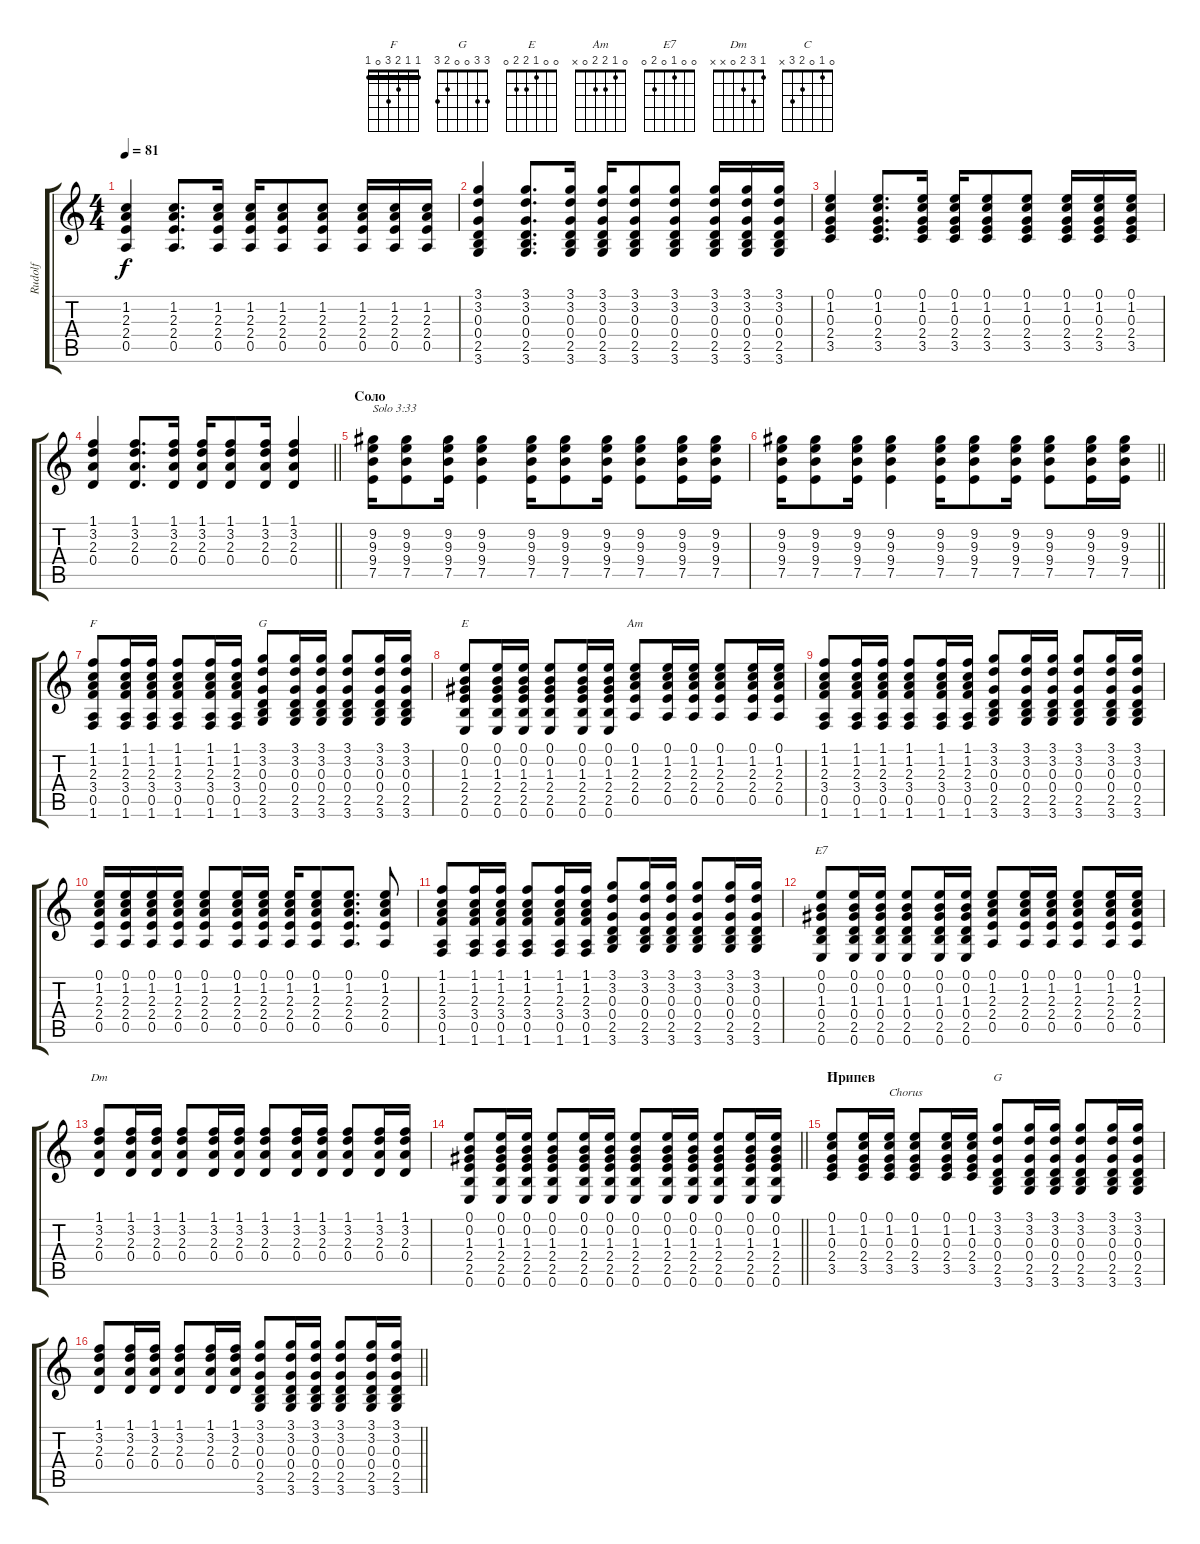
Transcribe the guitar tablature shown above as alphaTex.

\track ("Rudolf" "Rudolf") {instrument acousticguitarsteel}
\staff {score tabs}
\tuning (E4 B3 G3 D3 A2 E2) {hide}
\chord ("F" 1 1 2 3 0 1) {barre 1}
\chord ("G" 3 0 0 0 2 3)
\chord ("E" 0 0 1 2 2 0)
\chord ("Am" 0 1 2 2 0 x)
\chord ("E7" 0 0 1 0 2 0)
\chord ("Dm" 1 3 2 0 x x)
\chord ("C" 0 1 0 2 3 x)
\chord ("G" 3 3 0 0 2 3)
\ts (4 4)
\tempo 81
\clef g2
\ks c
(1.2 2.3 2.4 0.5).4{dy f} (1.2 2.3 2.4 0.5).8{d} (1.2 2.3 2.4 0.5).16 (1.2 2.3 2.4 0.5).16 (1.2 2.3 2.4 0.5).8 (1.2 2.3 2.4 0.5).8 (1.2 2.3 2.4 0.5).16 (1.2 2.3 2.4 0.5).16 (1.2 2.3 2.4 0.5).16 |
(3.1 3.2 0.3 0.4 2.5 3.6).4 (3.1 3.2 0.3 0.4 2.5 3.6).8{d} (3.1 3.2 0.3 0.4 2.5 3.6).16 (3.1 3.2 0.3 0.4 2.5 3.6).16 (3.1 3.2 0.3 0.4 2.5 3.6).8 (3.1 3.2 0.3 0.4 2.5 3.6).8 (3.1 3.2 0.3 0.4 2.5 3.6).16 (3.1 3.2 0.3 0.4 2.5 3.6).16 (3.1 3.2 0.3 0.4 2.5 3.6).16 |
(0.1 1.2 0.3 2.4 3.5).4 (0.1 1.2 0.3 2.4 3.5).8{d} (0.1 1.2 0.3 2.4 3.5).16 (0.1 1.2 0.3 2.4 3.5).16 (0.1 1.2 0.3 2.4 3.5).8 (0.1 1.2 0.3 2.4 3.5).8 (0.1 1.2 0.3 2.4 3.5).16 (0.1 1.2 0.3 2.4 3.5).16 (0.1 1.2 0.3 2.4 3.5).16 |
\barLineRight lightlight
(1.1 3.2 2.3 0.4).4 (1.1 3.2 2.3 0.4).8{d} (1.1 3.2 2.3 0.4).16 (1.1 3.2 2.3 0.4).16 (1.1 3.2 2.3 0.4).8 (1.1 3.2 2.3 0.4).16 (1.1 3.2 2.3 0.4).4 |
\section ("" "Соло")
(9.2 9.3 9.4 7.5).16{txt "Solo 3:33"} (9.2 9.3 9.4 7.5).8 (9.2 9.3 9.4 7.5).16 (9.2 9.3 9.4 7.5).4 (9.2 9.3 9.4 7.5).16 (9.2 9.3 9.4 7.5).8 (9.2 9.3 9.4 7.5).16 (9.2 9.3 9.4 7.5).8 (9.2 9.3 9.4 7.5).16 (9.2 9.3 9.4 7.5).16 |
\barLineRight lightlight
(9.2 9.3 9.4 7.5).16 (9.2 9.3 9.4 7.5).8 (9.2 9.3 9.4 7.5).16 (9.2 9.3 9.4 7.5).4 (9.2 9.3 9.4 7.5).16 (9.2 9.3 9.4 7.5).8 (9.2 9.3 9.4 7.5).16 (9.2 9.3 9.4 7.5).8 (9.2 9.3 9.4 7.5).16 (9.2 9.3 9.4 7.5).16 |
(1.1 1.2 2.3 3.4 0.5 1.6).8{ch "F"} (1.1 1.2 2.3 3.4 0.5 1.6).16 (1.1 1.2 2.3 3.4 0.5 1.6).16 (1.1 1.2 2.3 3.4 0.5 1.6).8 (1.1 1.2 2.3 3.4 0.5 1.6).16 (1.1 1.2 2.3 3.4 0.5 1.6).16 (3.1 3.2 0.3 0.4 2.5 3.6).8{ch "G"} (3.1 3.2 0.3 0.4 2.5 3.6).16 (3.1 3.2 0.3 0.4 2.5 3.6).16 (3.1 3.2 0.3 0.4 2.5 3.6).8 (3.1 3.2 0.3 0.4 2.5 3.6).16 (3.1 3.2 0.3 0.4 2.5 3.6).16 |
(0.1 0.2 1.3 2.4 2.5 0.6).8{ch "E"} (0.1 0.2 1.3 2.4 2.5 0.6).16 (0.1 0.2 1.3 2.4 2.5 0.6).16 (0.1 0.2 1.3 2.4 2.5 0.6).8 (0.1 0.2 1.3 2.4 2.5 0.6).16 (0.1 0.2 1.3 2.4 2.5 0.6).16 (0.1 1.2 2.3 2.4 0.5).8{ch "Am"} (0.1 1.2 2.3 2.4 0.5).16 (0.1 1.2 2.3 2.4 0.5).16 (0.1 1.2 2.3 2.4 0.5).8 (0.1 1.2 2.3 2.4 0.5).16 (0.1 1.2 2.3 2.4 0.5).16 |
(1.1 1.2 2.3 3.4 0.5 1.6).8 (1.1 1.2 2.3 3.4 0.5 1.6).16 (1.1 1.2 2.3 3.4 0.5 1.6).16 (1.1 1.2 2.3 3.4 0.5 1.6).8 (1.1 1.2 2.3 3.4 0.5 1.6).16 (1.1 1.2 2.3 3.4 0.5 1.6).16 (3.1 3.2 0.3 0.4 2.5 3.6).8 (3.1 3.2 0.3 0.4 2.5 3.6).16 (3.1 3.2 0.3 0.4 2.5 3.6).16 (3.1 3.2 0.3 0.4 2.5 3.6).8 (3.1 3.2 0.3 0.4 2.5 3.6).16 (3.1 3.2 0.3 0.4 2.5 3.6).16 |
(0.1 1.2 2.3 2.4 0.5).16 (0.1 1.2 2.3 2.4 0.5).16 (0.1 1.2 2.3 2.4 0.5).16 (0.1 1.2 2.3 2.4 0.5).16 (0.1 1.2 2.3 2.4 0.5).8 (0.1 1.2 2.3 2.4 0.5).16 (0.1 1.2 2.3 2.4 0.5).16 (0.1 1.2 2.3 2.4 0.5).16 (0.1 1.2 2.3 2.4 0.5).8 (0.1 1.2 2.3 2.4 0.5).8{d} (0.1 1.2 2.3 2.4 0.5).8 |
(1.1 1.2 2.3 3.4 0.5 1.6).8 (1.1 1.2 2.3 3.4 0.5 1.6).16 (1.1 1.2 2.3 3.4 0.5 1.6).16 (1.1 1.2 2.3 3.4 0.5 1.6).8 (1.1 1.2 2.3 3.4 0.5 1.6).16 (1.1 1.2 2.3 3.4 0.5 1.6).16 (3.1 3.2 0.3 0.4 2.5 3.6).8 (3.1 3.2 0.3 0.4 2.5 3.6).16 (3.1 3.2 0.3 0.4 2.5 3.6).16 (3.1 3.2 0.3 0.4 2.5 3.6).8 (3.1 3.2 0.3 0.4 2.5 3.6).16 (3.1 3.2 0.3 0.4 2.5 3.6).16 |
(0.1 0.2 1.3 0.4 2.5 0.6).8{ch "E7"} (0.1 0.2 1.3 0.4 2.5 0.6).16 (0.1 0.2 1.3 0.4 2.5 0.6).16 (0.1 0.2 1.3 0.4 2.5 0.6).8 (0.1 0.2 1.3 0.4 2.5 0.6).16 (0.1 0.2 1.3 0.4 2.5 0.6).16 (0.1 1.2 2.3 2.4 0.5).8 (0.1 1.2 2.3 2.4 0.5).16 (0.1 1.2 2.3 2.4 0.5).16 (0.1 1.2 2.3 2.4 0.5).8 (0.1 1.2 2.3 2.4 0.5).16 (0.1 1.2 2.3 2.4 0.5).16 |
(1.1 3.2 2.3 0.4).8{ch "Dm"} (1.1 3.2 2.3 0.4).16 (1.1 3.2 2.3 0.4).16 (1.1 3.2 2.3 0.4).8 (1.1 3.2 2.3 0.4).16 (1.1 3.2 2.3 0.4).16 (1.1 3.2 2.3 0.4).8 (1.1 3.2 2.3 0.4).16 (1.1 3.2 2.3 0.4).16 (1.1 3.2 2.3 0.4).8 (1.1 3.2 2.3 0.4).16 (1.1 3.2 2.3 0.4).16 |
\barLineRight lightlight
(0.1 0.2 1.3 2.4 2.5 0.6).8 (0.1 0.2 1.3 2.4 2.5 0.6).16 (0.1 0.2 1.3 2.4 2.5 0.6).16 (0.1 0.2 1.3 2.4 2.5 0.6).8 (0.1 0.2 1.3 2.4 2.5 0.6).16 (0.1 0.2 1.3 2.4 2.5 0.6).16 (0.1 0.2 1.3 2.4 2.5 0.6).8 (0.1 0.2 1.3 2.4 2.5 0.6).16 (0.1 0.2 1.3 2.4 2.5 0.6).16 (0.1 0.2 1.3 2.4 2.5 0.6).8 (0.1 0.2 1.3 2.4 2.5 0.6).16 (0.1 0.2 1.3 2.4 2.5 0.6).16 |
\section ("" "Припев")
(0.1 1.2 0.3 2.4 3.5).8{ch "C"} (0.1 1.2 0.3 2.4 3.5).16 (0.1 1.2 0.3 2.4 3.5).16{txt "Chorus"} (0.1 1.2 0.3 2.4 3.5).8 (0.1 1.2 0.3 2.4 3.5).16 (0.1 1.2 0.3 2.4 3.5).16 (3.1 3.2 0.3 0.4 2.5 3.6).8{ch "G"} (3.1 3.2 0.3 0.4 2.5 3.6).16 (3.1 3.2 0.3 0.4 2.5 3.6).16 (3.1 3.2 0.3 0.4 2.5 3.6).8 (3.1 3.2 0.3 0.4 2.5 3.6).16 (3.1 3.2 0.3 0.4 2.5 3.6).16 |
\barLineRight lightlight
(1.1 3.2 2.3 0.4).8 (1.1 3.2 2.3 0.4).16 (1.1 3.2 2.3 0.4).16 (1.1 3.2 2.3 0.4).8 (1.1 3.2 2.3 0.4).16 (1.1 3.2 2.3 0.4).16 (3.1 3.2 0.3 0.4 2.5 3.6).8 (3.1 3.2 0.3 0.4 2.5 3.6).16 (3.1 3.2 0.3 0.4 2.5 3.6).16 (3.1 3.2 0.3 0.4 2.5 3.6).8 (3.1 3.2 0.3 0.4 2.5 3.6).16 (3.1 3.2 0.3 0.4 2.5 3.6).16
